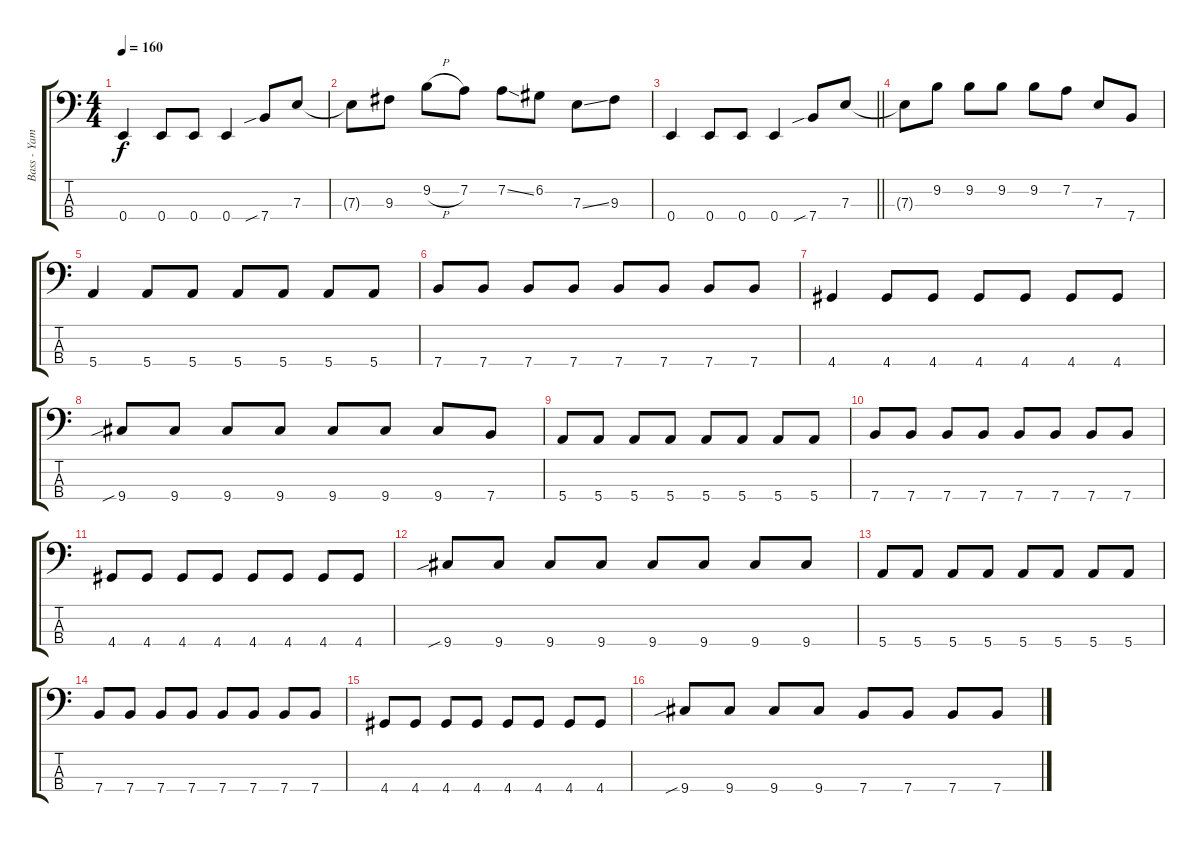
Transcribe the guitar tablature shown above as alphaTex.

\track ("Bass - Yamada" "Bass - Yam") {instrument electricbasspick}
\staff {score tabs}
\tuning (G2 D2 A1 E1) {hide}
\ts (4 4)
\tempo 160
\clef f4
\ks c
0.4.4{dy f} 0.4.8 0.4.8 0.4.4 7.4{sib}.8 7.3.8 |
7.3{t}.8 9.3.8 9.2{h}.8 7.2.8 7.2{ss}.8 6.2.8 7.3{ss}.8 9.3.8 |
\barLineRight lightlight
0.4.4 0.4.8 0.4.8 0.4.4 7.4{sib}.8 7.3.8 |
7.3{t}.8 9.2.8 9.2.8 9.2.8 9.2.8 7.2.8 7.3.8 7.4.8 |
5.4.4 5.4.8 5.4.8 5.4.8 5.4.8 5.4.8 5.4.8 |
7.4.8 7.4.8 7.4.8 7.4.8 7.4.8 7.4.8 7.4.8 7.4.8 |
4.4.4 4.4.8 4.4.8 4.4.8 4.4.8 4.4.8 4.4.8 |
9.4{sib}.8 9.4.8 9.4.8 9.4.8 9.4.8 9.4.8 9.4.8 7.4.8 |
5.4.8 5.4.8 5.4.8 5.4.8 5.4.8 5.4.8 5.4.8 5.4.8 |
7.4.8 7.4.8 7.4.8 7.4.8 7.4.8 7.4.8 7.4.8 7.4.8 |
4.4.8 4.4.8 4.4.8 4.4.8 4.4.8 4.4.8 4.4.8 4.4.8 |
9.4{sib}.8 9.4.8 9.4.8 9.4.8 9.4.8 9.4.8 9.4.8 9.4.8 |
5.4.8 5.4.8 5.4.8 5.4.8 5.4.8 5.4.8 5.4.8 5.4.8 |
7.4.8 7.4.8 7.4.8 7.4.8 7.4.8 7.4.8 7.4.8 7.4.8 |
4.4.8 4.4.8 4.4.8 4.4.8 4.4.8 4.4.8 4.4.8 4.4.8 |
9.4{sib}.8 9.4.8 9.4.8 9.4.8 7.4.8 7.4.8 7.4.8 7.4.8
